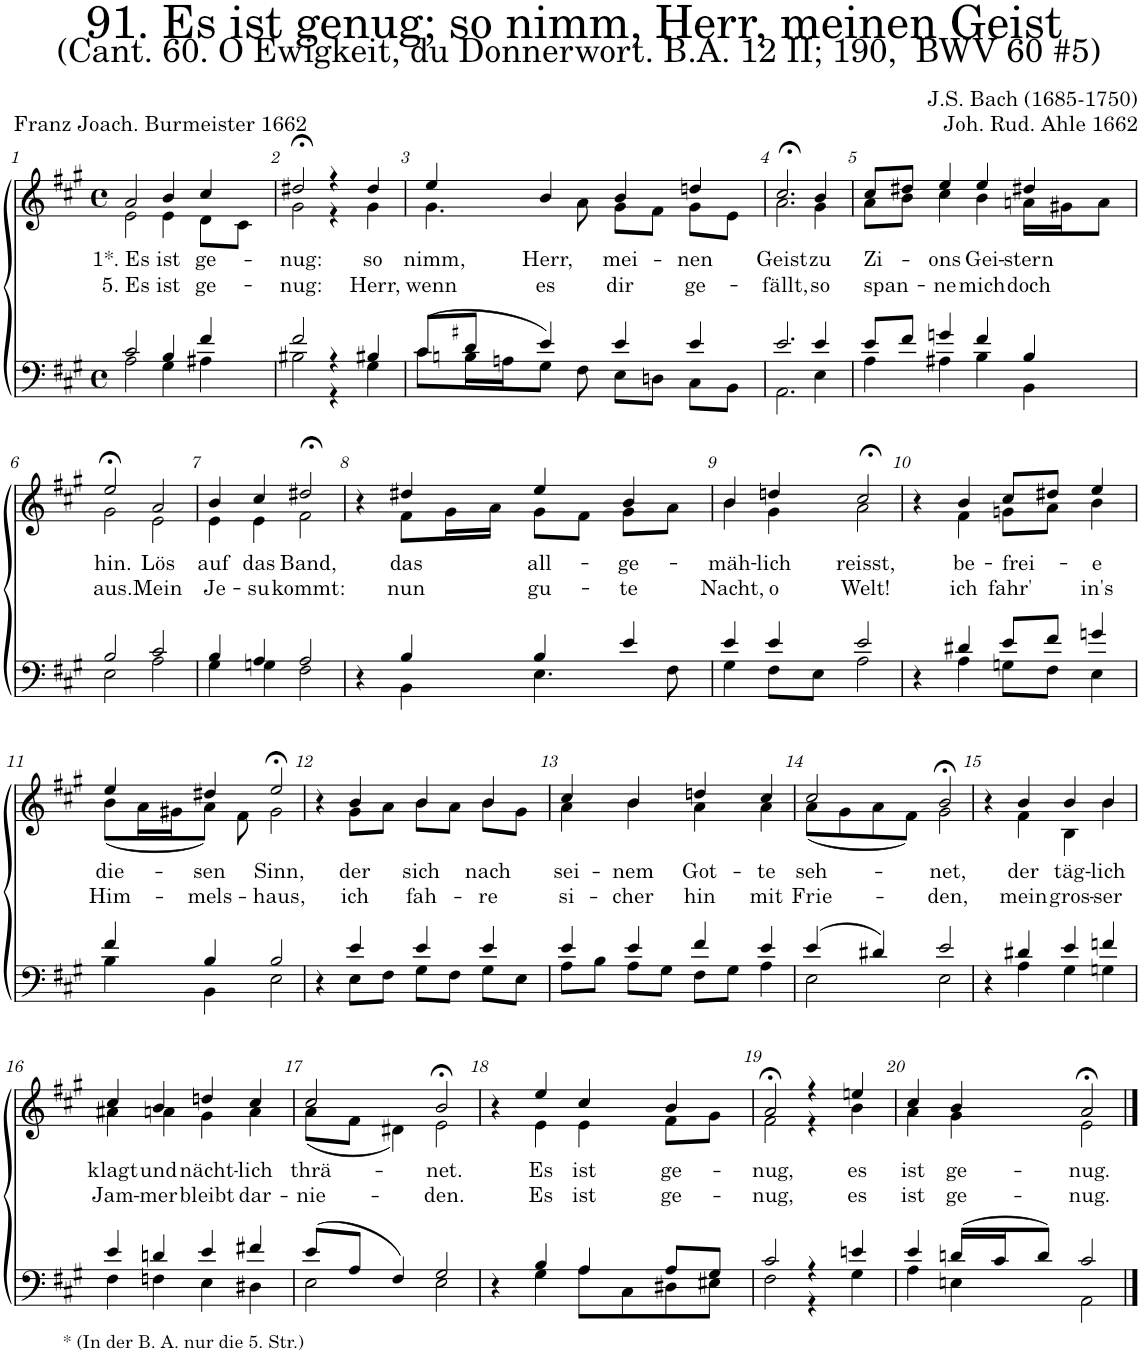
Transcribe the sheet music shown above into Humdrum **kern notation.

**kern	**kern	**text	**text
*part2	*part1	*part1	*part1
*staff2	*staff1	*staff1	*staff1
*I"Tenor/Bass	*I"Soprano/Alto	*	*
*clefF4	*clefG2	*	*
*k[f#c#g#]	*k[f#c#g#]	*	*
*M4/4	*M4/4	*	*
*met(c)	*met(c)	*	*
=1	=1	=1	=1
*^	*	*	*
!	!	!	!LO:LY:b	!LO:LY:b
*	*	*^	*	*
2c#/	2A\	2a;</	2e\	1*. Es	5. Es
!	!	!	!	!LO:LY:b	!LO:LY:b
4B/	4G#\	4b/	4e\	ist	ist
!	!	!	!	!LO:LY:b	!LO:LY:b
4f#/	4A#X\	4cc#/	8d\L	ge-	ge-
.	.	.	8c#\J	.	.
=2	=2	=2	=2	=2	=2
!	!	!	!	!LO:LY:b	!LO:LY:b
2f#/	2B#X\	2dd#X;</	2g#\	-nug:	-nug:
4r	4r	4r	4r	.	.
!	!	!	!	!LO:LY:b	!LO:LY:b
4B#X/	4G#\	4dd#;</	4g#\	so	Herr,
=3	=3	=3	=3	=3	=3
!	!	!	!	!LO:LY:b	!LO:LY:b
(8c#/L	8c#\L	4ee;</	4.g#\	nimm,	wenn
8d#X/J	16Bn\L	.	.	.	.
.	16An\J	.	.	.	.
!	!	!	!	!LO:LY:b	!LO:LY:b
4e/)	8G#\J	4b/	.	Herr,	es
.	8F#\	.	8a\	.	.
!	!	!	!	!LO:LY:b	!LO:LY:b
4e/	8E\L	4b/	8g#\L	mei-	dir
.	8Dn\J	.	8f#\J	.	.
!	!	!	!	!LO:LY:b	!LO:LY:b
4e/	8C#\L	4ddn/	8g#\L	-nen	ge-
.	8BB\J	.	8e\J	.	.
=4	=4	=4	=4	=4	=4
!	!	!	!	!LO:LY:b	!LO:LY:b
2.e/	2.AA\	2.cc#;<,/	2.a\	Geist	-fällt,
!	!	!	!	!LO:LY:b	!LO:LY:b
4e/	4E\	4b;</	4g#\	zu	so
=5	=5	=5	=5	=5	=5
!	!	!	!	!LO:LY:b	!LO:LY:b
8e/L	4A\	8cc#;</L	8a\L	Zi-	span-
8f#/J	.	8dd#X/J	8b\J	.	.
!	!	!	!	!LO:LY:b	!LO:LY:b
4gn/	4A#X\	4ee;</	4cc#\	-ons	-ne
!	!	!	!	!LO:LY:b	!LO:LY:b
4f#/	4B\	4ee/	4b\	Gei-	mich
!	!	!	!	!LO:LY:b	!LO:LY:b
4B/	4BB\	4dd#X/	16an\LL	-stern	doch
.	.	.	16g#X\J	.	.
.	.	.	8a\J	.	.
!!LO:LB:g=z	!!
=6	=6	=6	=6	=6	=6
!	!	!	!	!LO:LY:b	!LO:LY:b
2B/	2E\	2ee;<,/	2g#\	hin.	aus.
!	!	!	!	!LO:LY:b	!LO:LY:b
2c#/	2A\	2a;</	2e\	Lös	Mein
=7	=7	=7	=7	=7	=7
!	!	!	!	!LO:LY:b	!LO:LY:b
4B/	4G#\	4b/	4e\	auf	Je-
!	!	!	!	!LO:LY:b	!LO:LY:b
4A/	4Gn\	4cc#/	4e\	das	-su
!	!	!	!	!LO:LY:b	!LO:LY:b
2A/	2F#\	2dd#X;</	2f#\	Band,	kommt:
=8	=8	=8	=8	=8	=8
4r	4ryy	4r	4ryy	.	.
!	!	!	!	!LO:LY:b	!LO:LY:b
4B/	4BB\	4dd#X/	8f#\L	das	nun
.	.	.	16g#\L	.	.
.	.	.	16a\JJ	.	.
!	!	!	!	!LO:LY:b	!LO:LY:b
4B/	4.E\	4ee/	8g#\L	all-	gu-
.	.	.	8f#\J	.	.
!	!	!	!	!LO:LY:b	!LO:LY:b
4e/	.	4b/	8g#\L	-ge-	-te
.	8F#\	.	8a\J	.	.
=9	=9	=9	=9	=9	=9
!	!	!	!	!LO:LY:b	!LO:LY:b
4e/	4G#\	4b/	4b\	-mäh-	Nacht,
!	!	!	!	!LO:LY:b	!LO:LY:b
4e/	8F#\L	4ddn/	4g#\	-lich	o
.	8E\J	.	.	.	.
!	!	!	!	!LO:LY:b	!LO:LY:b
2e/	2A\	2cc#;</	2a\	reisst,	Welt!
=10	=10	=10	=10	=10	=10
4r	4ryy	4r	4ryy	.	.
!	!	!	!	!LO:LY:b	!LO:LY:b
4d#X/	4A\	4b;</	4f#\	be-	ich
!	!	!	!	!LO:LY:b	!LO:LY:b
8e/L	8Gn\L	8cc#/L	8gn\L	-frei-	fahr'
8f#/J	8F#\J	8dd#X/J	8a\J	.	.
!	!	!	!	!LO:LY:b	!LO:LY:b
4gn/	4E\	4ee/	4b\	-e	in's
!!LO:LB:g=z	!!
=11	=11	=11	=11	=11	=11
!	!	!	!	!LO:LY:b	!LO:LY:b
4f#/	4B\	4ee/	(8b\L	die-	Him-
.	.	.	16a\L	.	.
.	.	.	16g#X\J	.	.
!	!	!	!	!LO:LY:b	!LO:LY:b
4B/	4BB\	4dd#X/	8a\J)	-sen	-mels-
.	.	.	8f#\	.	.
!	!	!	!	!LO:LY:b	!LO:LY:b
2B/	2E\	2ee;</	2g#\	Sinn,	-haus,
=12	=12	=12	=12	=12	=12
4r	4ryy	4r	4ryy	.	.
!	!	!	!	!LO:LY:b	!LO:LY:b
4e/	8E\L	4b/	8g#\L	der	ich
.	8F#\J	.	8a\J	.	.
!	!	!	!	!LO:LY:b	!LO:LY:b
4e/	8G#\L	4b/	8b\L	sich	fah-
.	8F#\J	.	8a\J	.	.
!	!	!	!	!LO:LY:b	!LO:LY:b
4e/	8G#\L	4b/	8b\L	nach	-re
.	8E\J	.	8g#\J	.	.
=13	=13	=13	=13	=13	=13
!	!	!	!	!LO:LY:b	!LO:LY:b
4e/	8A\L	4cc#/	4a\	sei-	si-
.	8B\J	.	.	.	.
!	!	!	!	!LO:LY:b	!LO:LY:b
4e/	8A\L	4b/	4b\	-nem	-cher
.	8G#\J	.	.	.	.
!	!	!	!	!LO:LY:b	!LO:LY:b
4f#/	8F#\L	4ddn/	4a\	Got-	hin
.	8G#\J	.	.	.	.
!	!	!	!	!LO:LY:b	!LO:LY:b
4e/	4A\	4cc#/	4a\	te	mit
=14	=14	=14	=14	=14	=14
!	!	!	!	!LO:LY:b	!LO:LY:b
(4e/	2E\	2cc#;</	(8a\L	seh-	Frie-
.	.	.	8g#\	.	.
4d#X/)	.	.	8a\	.	.
.	.	.	8f#\J)	.	.
!	!	!	!	!LO:LY:b	!LO:LY:b
2e/	2E\	2b;</	2g#\	-net,	-den,
=15	=15	=15	=15	=15	=15
4r	4ryy	4r	4ryy	.	.
!	!	!	!	!LO:LY:b	!LO:LY:b
4d#X/	4A\	4b/	4f#\	der	mein
!	!	!	!	!LO:LY:b	!LO:LY:b
4e/	4G#\	4b/	4B\	täg-	gros-
!	!	!	!	!LO:LY:b	!LO:LY:b
4fn/	4Gn\	4b/	4b\	-lich	-ser
!!LO:LB:g=z	!!
=16	=16	=16	=16	=16	=16
!LO:TX:b:t=* (In der B. A. nur die 5. Str.)	!	!	!	!	!
!	!	!	!	!LO:LY:b	!LO:LY:b
4e/	4F#\	4cc#/	4a#X\	klagt	Jam-
!	!	!	!	!LO:LY:b	!LO:LY:b
4dn/	4Fn\	4b/	4an\	und	-mer
!	!	!	!	!LO:LY:b	!LO:LY:b
4e/	4E\	4ddn/	4g#\	nächt-	bleibt
!	!	!	!	!LO:LY:b	!LO:LY:b
4f#X/	4D#X\	4cc#/	4a\	-lich	dar-
=17	=17	=17	=17	=17	=17
!	!	!	!	!LO:LY:b	!LO:LY:b
(8e/L	2E\	2cc#;</	(8a\L	thrä-	-nie-
8A/J	.	.	8f#\J	.	.
4F#/)	.	.	4d#X\)	.	.
!	!	!	!	!LO:LY:b	!LO:LY:b
2G#/	2E\	2b;</	2e\	-net.	-den.
=18	=18	=18	=18	=18	=18
4r	4ryy	4r	4ryy	.	.
!	!	!	!	!LO:LY:b	!LO:LY:b
4B/	4G#\	4ee;</	4e\	Es	Es
!	!	!	!	!LO:LY:b	!LO:LY:b
4A/	8A\L	4cc#/	4e\	ist	ist
.	8C#\	.	.	.	.
!	!	!	!	!LO:LY:b	!LO:LY:b
8A/L	8D#X\	4b/	8f#\L	ge-	ge-
8G#/J	8E#X\J	.	8g#\J	.	.
=19	=19	=19	=19	=19	=19
!	!	!	!	!LO:LY:b	!LO:LY:b
2c#/	2F#\	2a;</	2f#\	-nug,	-nug,
4r	4r	4r	4r	.	.
!	!	!	!	!LO:LY:b	!LO:LY:b
4en/	4G#\	4een;</	4b\	es	es
=20	=20	=20	=20	=20	=20
!	!	!	!	!LO:LY:b	!LO:LY:b
4e/	4A\	4cc#;</	4a\	ist	ist
!	!	!	!	!LO:LY:b	!LO:LY:b
(16dn/LL	4En\	4b;</	4g#\	ge-	ge-
16c#/J	.	.	.	.	.
8d/J)	.	.	.	.	.
!	!	!	!	!LO:LY:b	!LO:LY:b
2c#/	2AA\	2a;</	2e\	-nug.	-nug.
*v	*v	*	*	*	*
*	*v	*v	*	*
==	==	==	==
*-	*-	*-	*-
